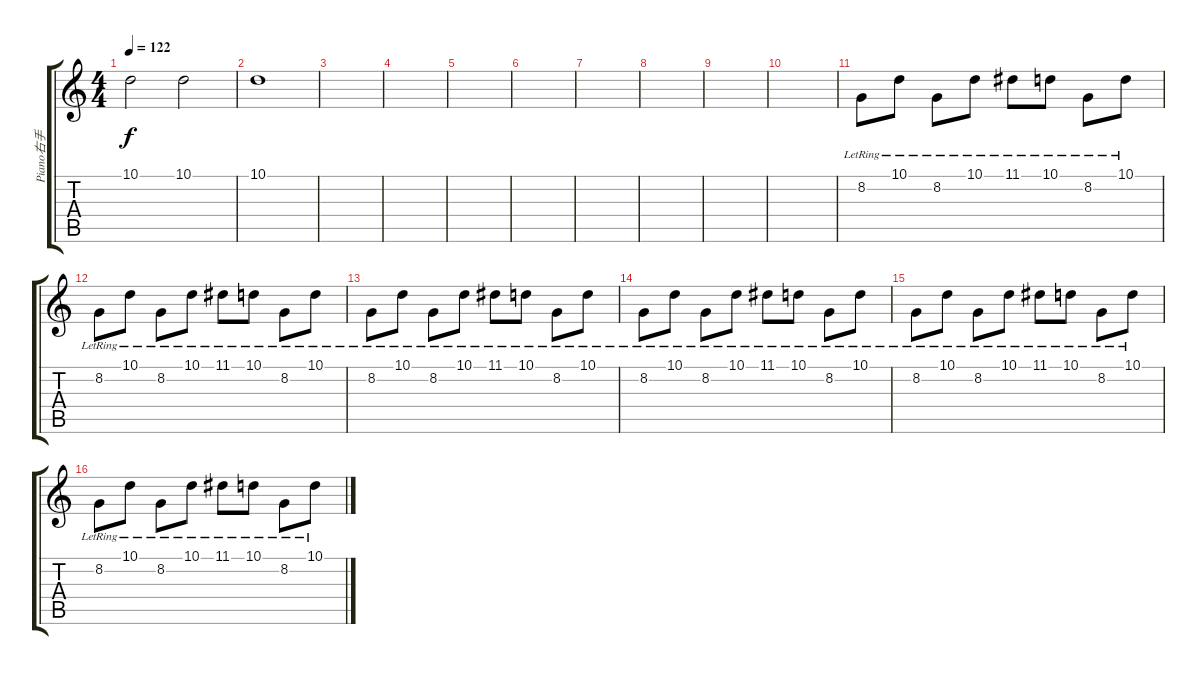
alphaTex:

\track ("Piano右手" "Piano右手") {instrument acousticgrandpiano}
\staff {score tabs}
\tuning (E4 B3 G3 D3 A2 E2) {hide}
\ts (4 4)
\tempo 122
\clef g2
\ks c
10.1.2{dy f} 10.1.2 |
10.1.1 |
|
|
|
|
|
|
|
|
8.2{lr}.8 10.1{lr}.8 8.2{lr}.8 10.1{lr}.8 11.1{lr}.8 10.1{lr}.8 8.2{lr}.8 10.1{lr}.8 |
8.2{lr}.8 10.1{lr}.8 8.2{lr}.8 10.1{lr}.8 11.1{lr}.8 10.1{lr}.8 8.2{lr}.8 10.1{lr}.8 |
8.2{lr}.8 10.1{lr}.8 8.2{lr}.8 10.1{lr}.8 11.1{lr}.8 10.1{lr}.8 8.2{lr}.8 10.1{lr}.8 |
8.2{lr}.8 10.1{lr}.8 8.2{lr}.8 10.1{lr}.8 11.1{lr}.8 10.1{lr}.8 8.2{lr}.8 10.1{lr}.8 |
8.2{lr}.8 10.1{lr}.8 8.2{lr}.8 10.1{lr}.8 11.1{lr}.8 10.1{lr}.8 8.2{lr}.8 10.1{lr}.8 |
8.2{lr}.8 10.1{lr}.8 8.2{lr}.8 10.1{lr}.8 11.1{lr}.8 10.1{lr}.8 8.2{lr}.8 10.1{lr}.8
